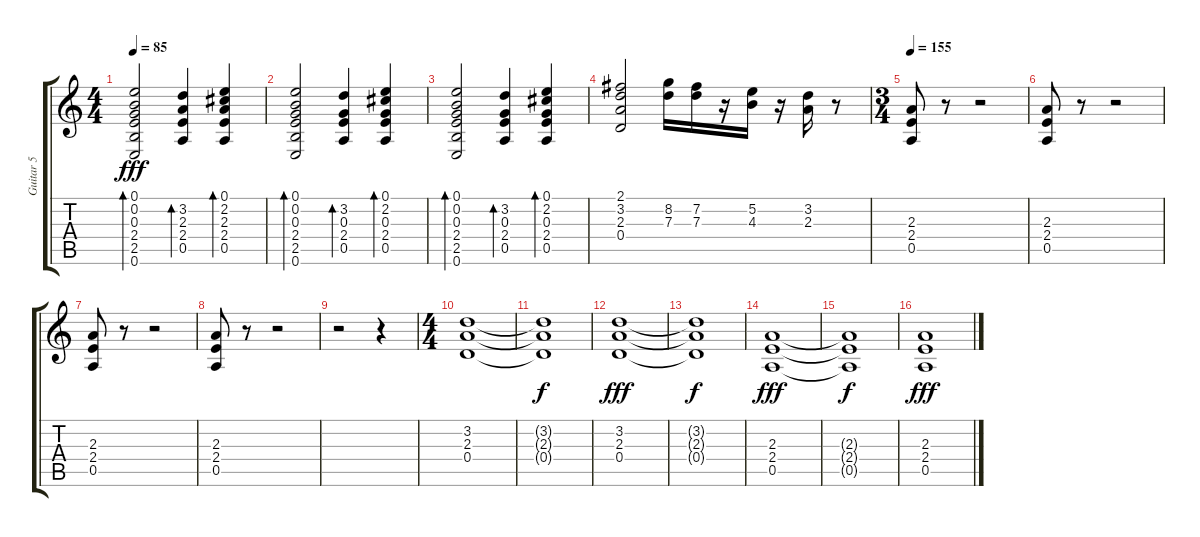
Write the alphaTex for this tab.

\track ("Guitar 5" "Guitar 5") {instrument distortionguitar}
\staff {score tabs}
\tuning (E4 B3 G3 D3 A2 E2) {hide}
\ts (4 4)
\tempo 85
\clef g2
\ks c
(0.1 0.2 0.3 2.4 2.5 0.6).2{bd 120 dy fff instrument electricguitarclean} (3.2 2.3 2.4 0.5).4{bd 120} (0.1 2.2 2.3 2.4 0.5).4{bd 120} |
(0.1 0.2 0.3 2.4 2.5 0.6).2{bd 120} (3.2 0.3 2.4 0.5).4{bd 120} (0.1 2.2 0.3 2.4 0.5).4{bd 120} |
(0.1 0.2 0.3 2.4 2.5 0.6).2{bd 120} (3.2 0.3 2.4 0.5).4{bd 120} (0.1 2.2 0.3 2.4 0.5).4{bd 120} |
(2.1 3.2 2.3 0.4).2 (8.2 7.3).16 (7.2 7.3).16 r.16 (5.2 4.3).16 r.16 (3.2 2.3).16 r.8 |
\ts (3 4)
\tempo 155
(2.3 2.4 0.5).8{instrument distortionguitar} r.8 r.2 |
(2.3 2.4 0.5).8 r.8 r.2 |
(2.3 2.4 0.5).8 r.8 r.2 |
(2.3 2.4 0.5).8 r.8 r.2 |
r.2 r.4 |
\ts (4 4)
(3.2 2.3 0.4).1 |
(3.2{t} 2.3{t} 0.4{t}).1{dy f} |
(3.2 2.3 0.4).1{dy fff} |
(3.2{t} 2.3{t} 0.4{t}).1{dy f} |
(2.3 2.4 0.5).1{dy fff} |
(2.3{t} 2.4{t} 0.5{t}).1{dy f} |
(2.3 2.4 0.5).1{dy fff}
